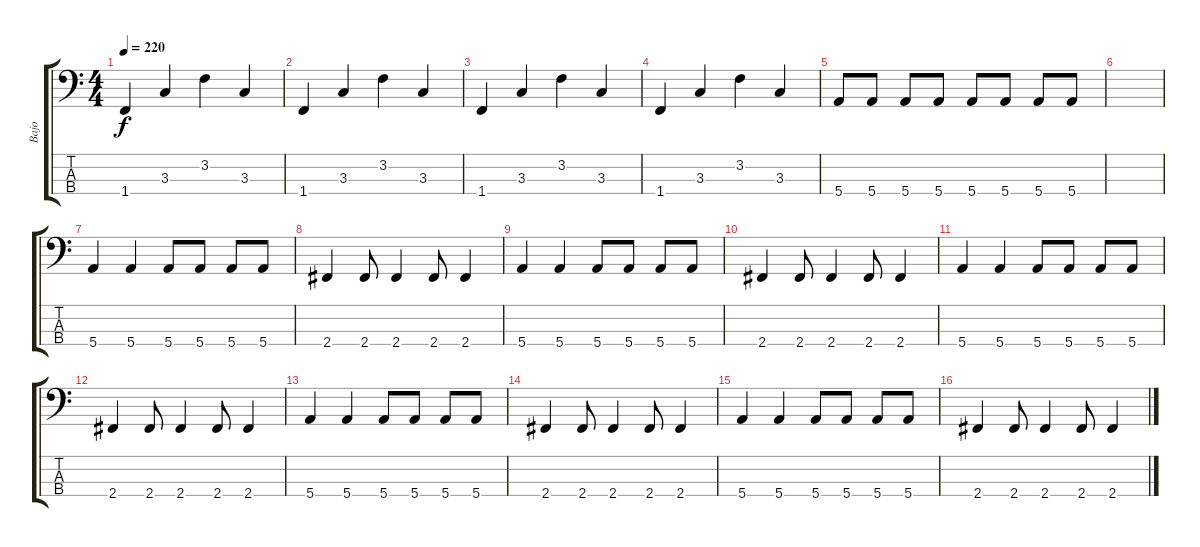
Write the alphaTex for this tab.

\track ("Bajo" "Bajo") {instrument electricbasspick}
\staff {score tabs}
\tuning (G2 D2 A1 E1) {hide}
\ts (4 4)
\tempo 220
\clef f4
\ks c
1.4.4{dy f} 3.3.4 3.2.4 3.3.4 |
1.4.4 3.3.4 3.2.4 3.3.4 |
1.4.4 3.3.4 3.2.4 3.3.4 |
1.4.4 3.3.4 3.2.4 3.3.4 |
5.4.8 5.4.8 5.4.8 5.4.8 5.4.8 5.4.8 5.4.8 5.4.8 |
|
5.4.4 5.4.4 5.4.8 5.4.8 5.4.8 5.4.8 |
2.4.4 2.4.8 2.4.4 2.4.8 2.4.4 |
5.4.4 5.4.4 5.4.8 5.4.8 5.4.8 5.4.8 |
2.4.4 2.4.8 2.4.4 2.4.8 2.4.4 |
5.4.4 5.4.4 5.4.8 5.4.8 5.4.8 5.4.8 |
2.4.4 2.4.8 2.4.4 2.4.8 2.4.4 |
5.4.4 5.4.4 5.4.8 5.4.8 5.4.8 5.4.8 |
2.4.4 2.4.8 2.4.4 2.4.8 2.4.4 |
5.4.4 5.4.4 5.4.8 5.4.8 5.4.8 5.4.8 |
2.4.4 2.4.8 2.4.4 2.4.8 2.4.4
